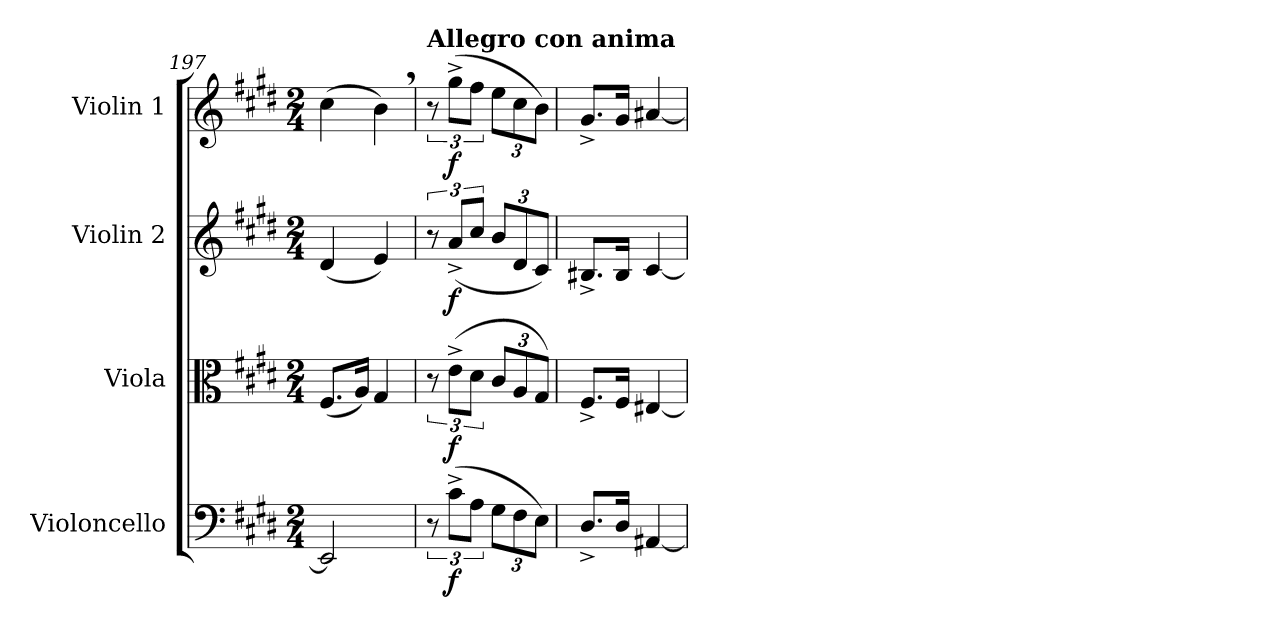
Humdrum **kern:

**kern	**dynam	**kern	**dynam	**kern	**dynam	**kern	**dynam
*part4	*part4	*part3	*part3	*part2	*part2	*part1	*part1
*staff4	*staff4	*staff3	*staff3	*staff2	*staff2	*staff1	*staff1
*I"Violoncello	*	*I"Viola	*	*I"Violin 2	*	*I"Violin 1	*
*I'Vc	*	*I'Vla	*	*I'Vln	*	*I'Vln	*
*clefF4	*	*clefC3	*	*clefG2	*	*clefG2	*
*k[f#c#g#d#]	*	*k[f#c#g#d#]	*	*k[f#c#g#d#]	*	*k[f#c#g#d#]	*
*M2/4	*	*M2/4	*	*M2/4	*	*M2/4	*
=197	=197	=197	=197	=197	=197	=197	=197
2EE/]	.	(8.F#/L	.	(4d#/	.	(4cc#\	.
.	.	16A/Jk)	.	.	.	.	.
.	.	4G#/	.	4e/)	.	4b,\)	.
=198	=198	=198	=198	=198	=198	=198	=198
!!LO:REH:place=s1:a:B:cj:fs=14:t=17
!	!	!	!	!	!	!LO:TX:a:B:t=Allegro con anima	!
12r	.	12r	.	12r	.	12r	.
!	!LO:DY:b	!	!LO:DY:b	!	!LO:DY:b	!	!LO:DY:b
(12c#^\L	f	(12e^\L	f	(12a^/L	f	(12gg#^\L	f
12A\J	.	12d#\J	.	12cc#/J	.	12ff#\J	.
*Xbrackettup	*	*Xbrackettup	*	*Xbrackettup	*	*Xbrackettup	*
12G#\L	.	12c#/L	.	12b/L	.	12ee\L	.
12F#\	.	12A/	.	12d#/	.	12cc#\	.
12E\J)	.	12G#/J)	.	12c#/J)	.	12b\J)	.
=199	=199	=199	=199	=199	=199	=199	=199
8.D#^>/L	.	8.F#^>/L	.	8.B#X^>/L	.	8.g#^>/L	.
16D#/Jk	.	16F#/Jk	.	16B#/Jk	.	16g#/Jk	.
[4AA#X/	.	[4E#X/	.	[4c#/	.	[4a#X/	.
=	=	=	=	=	=	=	=
*-	*-	*-	*-	*-	*-	*-	*-
